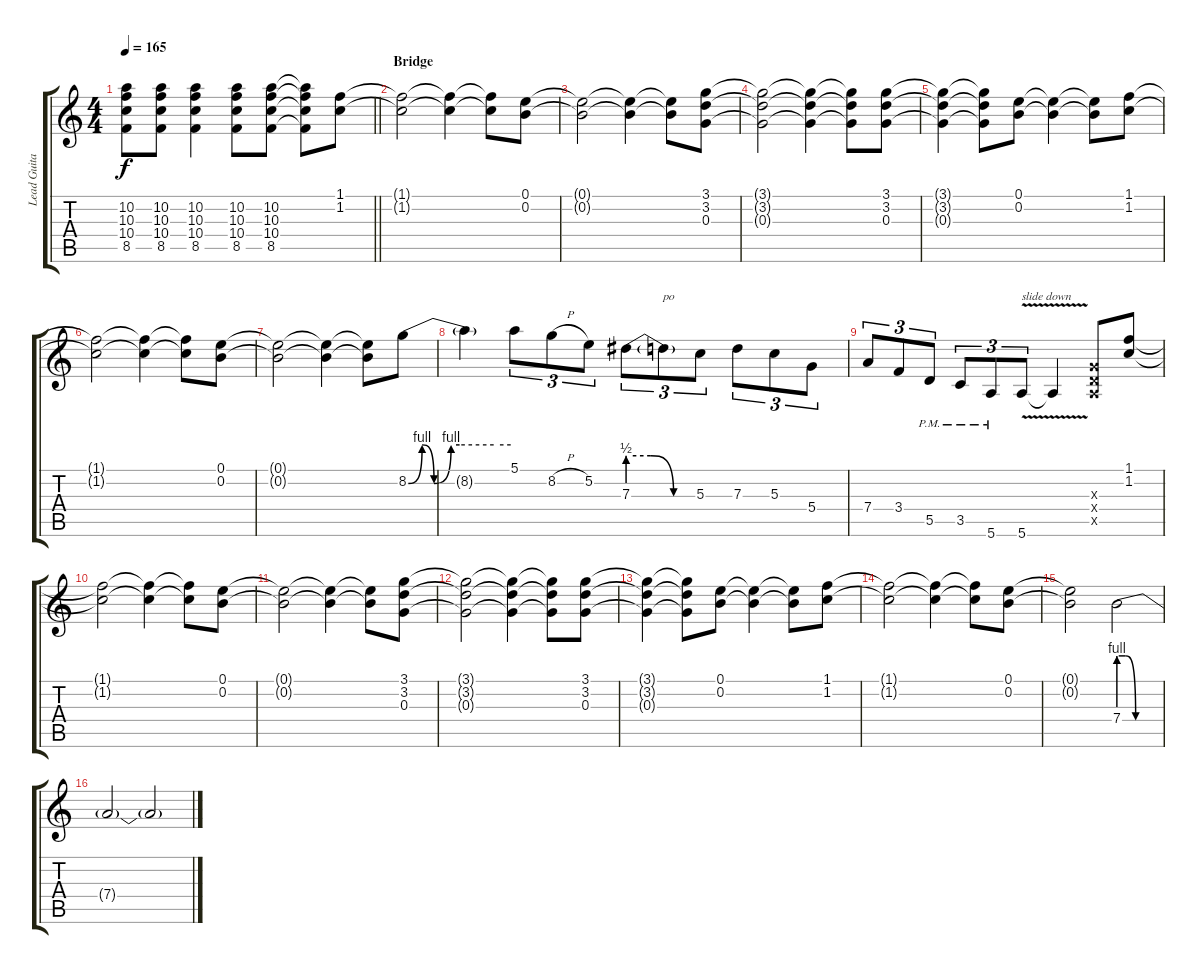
\track ("Lead Guitar (Slash)" "Lead Guita") {instrument distortionguitar}
\staff {score tabs}
\tuning (E4 B3 G3 D3 A2 E2) {hide}
\ts (4 4)
\tempo 165
\clef g2
\barLineRight lightlight
\ks c
(10.2{t} 10.3{t} 10.4{t} 8.5{t}).8{dy f} (10.2 10.3 10.4 8.5).8 (10.2 10.3 10.4 8.5).4 (10.2 10.3 10.4 8.5).8 (10.2 10.3 10.4 8.5).8 (10.2{t} 10.3{t} 10.4{t} 8.5{t}).8 (1.1 1.2).8 |
\section ("" "Bridge")
(1.1{t} 1.2{t}).2 (1.1{t} 1.2{t}).4 (1.1{t} 1.2{t}).8 (0.1 0.2).8 |
(0.1{t} 0.2{t}).2 (0.1{t} 0.2{t}).4 (0.1{t} 0.2{t}).8 (3.1 3.2 0.3).8 |
(3.1{t} 3.2{t} 0.3{t}).2 (3.1{t} 3.2{t} 0.3{t}).4 (3.1{t} 3.2{t} 0.3{t}).8 (3.1 3.2 0.3).8 |
(3.1{t} 3.2{t} 0.3{t}).4 (3.1{t} 3.2{t} 0.3{t}).8 (0.1 0.2).8 (0.1{t} 0.2{t}).4 (0.1{t} 0.2{t}).8 (1.1 1.2).8 |
(1.1{t} 1.2{t}).2 (1.1{t} 1.2{t}).4 (1.1{t} 1.2{t}).8 (0.1 0.2).8 |
(0.1{t} 0.2{t}).2 (0.1{t} 0.2{t}).4 (0.1{t} 0.2{t}).8 8.2{be (custom 0 0 8 4 15 0 25 4 30 4 50 4 60 4)}.8 |
8.2{t}.4 5.1.8{tu (3 2)} 8.2{h}.8{tu (3 2)} 5.2.8{tu (3 2)} 7.3{be (custom 0 2 20 2 40 0 60 0)}.8{tu (3 2)} 7.3{t}.8{tu (3 2) txt "po"} 5.3.8{tu (3 2)} 7.3.8{tu (3 2)} 5.3.8{tu (3 2)} 5.4.8{tu (3 2)} |
7.4.8{tu (3 2)} 3.4.8{tu (3 2)} 5.5{pm}.8{tu (3 2)} 3.5{pm}.8{tu (3 2)} 5.6{pm}.8{tu (3 2)} 5.6{v}.8{tu (3 2) txt "slide down"} 5.6{t}.4 (0.3{x} 0.4{x} 0.5{x}).8 (1.1 1.2).8 |
(1.1{t} 1.2{t}).2 (1.1{t} 1.2{t}).4 (1.1{t} 1.2{t}).8 (0.1 0.2).8 |
(0.1{t} 0.2{t}).2 (0.1{t} 0.2{t}).4 (0.1{t} 0.2{t}).8 (3.1 3.2 0.3).8 |
(3.1{t} 3.2{t} 0.3{t}).2 (3.1{t} 3.2{t} 0.3{t}).4 (3.1{t} 3.2{t} 0.3{t}).8 (3.1 3.2 0.3).8 |
(3.1{t} 3.2{t} 0.3{t}).4 (3.1{t} 3.2{t} 0.3{t}).8 (0.1 0.2).8 (0.1{t} 0.2{t}).4 (0.1{t} 0.2{t}).8 (1.1 1.2).8 |
(1.1{t} 1.2{t}).2 (1.1{t} 1.2{t}).4 (1.1{t} 1.2{t}).8 (0.1 0.2).8 |
(0.1{t} 0.2{t}).2 7.4{be (custom 0 4 10 4 25 0 30 0 40 0 60 0)}.2 |
7.4{t}.2 7.4{t}.2
